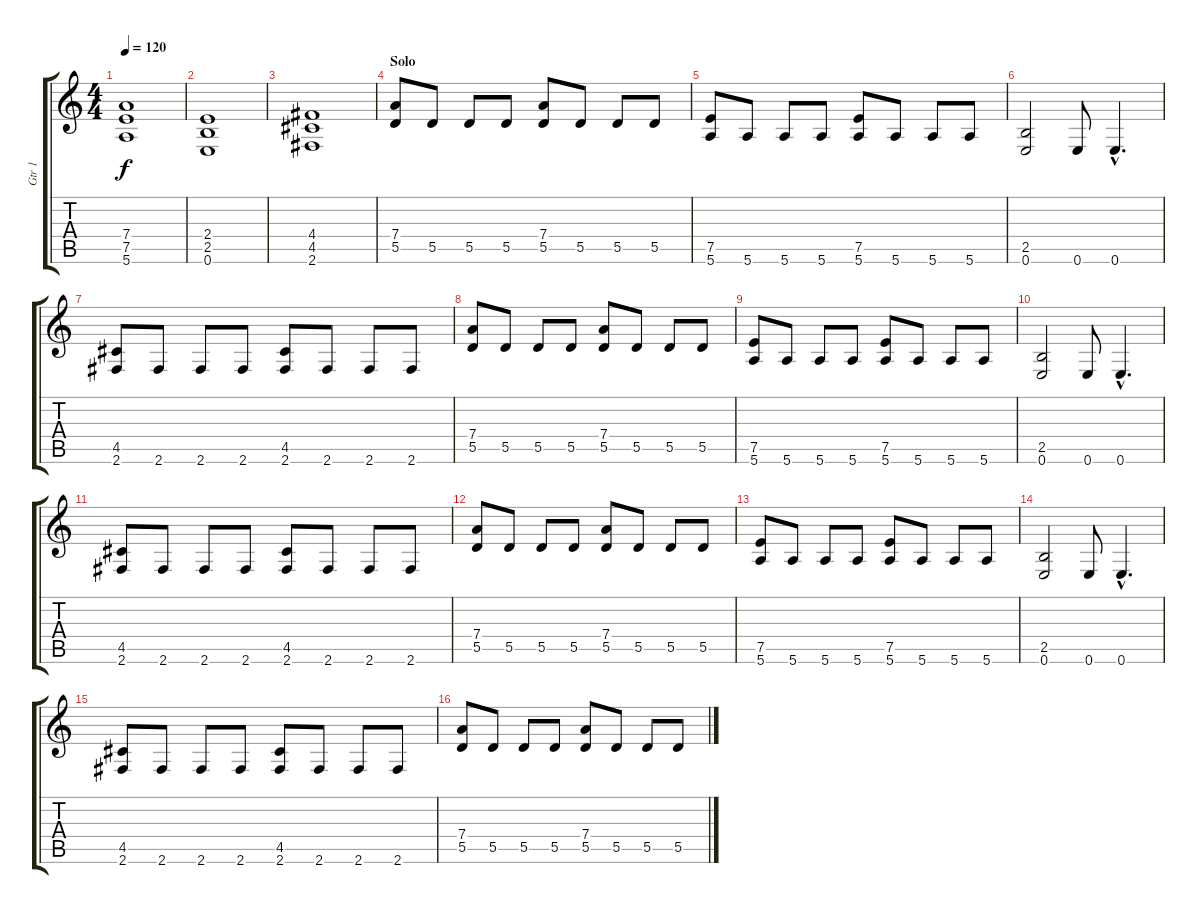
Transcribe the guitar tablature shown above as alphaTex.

\track ("Gtr 1" "Gtr 1") {instrument overdrivenguitar}
\staff {score tabs}
\tuning (E4 B3 G3 D3 A2 E2) {hide}
\ts (4 4)
\tempo 120
\clef g2
\ks c
(7.4 7.5 5.6).1{dy f} |
(2.4 2.5 0.6).1 |
(4.4 4.5 2.6).1 |
\section ("" "Solo")
(7.4 5.5).8 5.5.8 5.5.8 5.5.8 (7.4 5.5).8 5.5.8 5.5.8 5.5.8 |
(7.5 5.6).8 5.6.8 5.6.8 5.6.8 (7.5 5.6).8 5.6.8 5.6.8 5.6.8 |
(2.5 0.6).2 0.6.8 0.6{hac}.4{d} |
(4.5 2.6).8 2.6.8 2.6.8 2.6.8 (4.5 2.6).8 2.6.8 2.6.8 2.6.8 |
(7.4 5.5).8 5.5.8 5.5.8 5.5.8 (7.4 5.5).8 5.5.8 5.5.8 5.5.8 |
(7.5 5.6).8 5.6.8 5.6.8 5.6.8 (7.5 5.6).8 5.6.8 5.6.8 5.6.8 |
(2.5 0.6).2 0.6.8 0.6{hac}.4{d} |
(4.5 2.6).8 2.6.8 2.6.8 2.6.8 (4.5 2.6).8 2.6.8 2.6.8 2.6.8 |
(7.4 5.5).8 5.5.8 5.5.8 5.5.8 (7.4 5.5).8 5.5.8 5.5.8 5.5.8 |
(7.5 5.6).8 5.6.8 5.6.8 5.6.8 (7.5 5.6).8 5.6.8 5.6.8 5.6.8 |
(2.5 0.6).2 0.6.8 0.6{hac}.4{d} |
(4.5 2.6).8 2.6.8 2.6.8 2.6.8 (4.5 2.6).8 2.6.8 2.6.8 2.6.8 |
(7.4 5.5).8 5.5.8 5.5.8 5.5.8 (7.4 5.5).8 5.5.8 5.5.8 5.5.8
